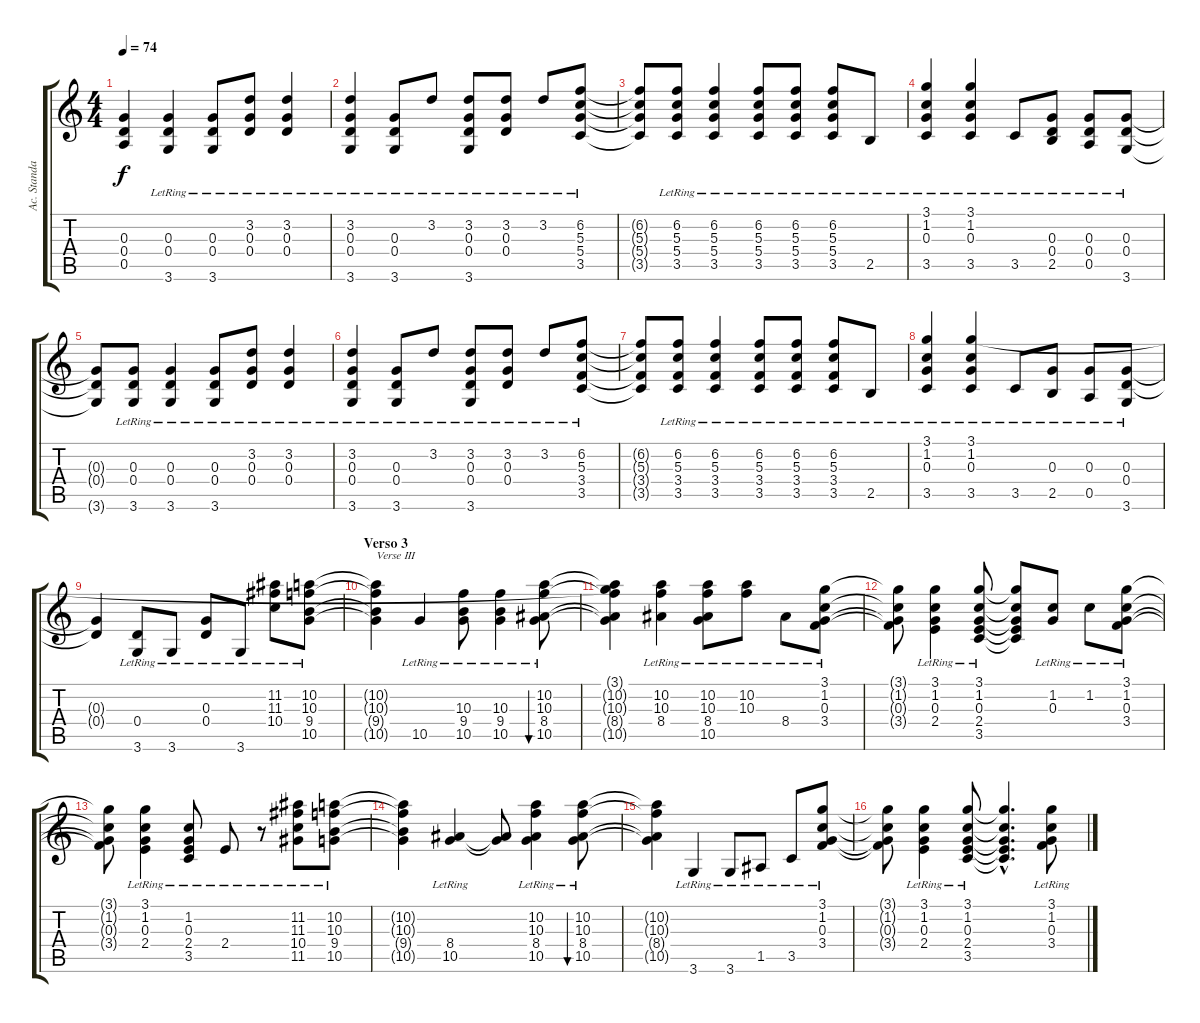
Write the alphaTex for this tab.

\track ("Ac. Standart" "Ac. Standa") {instrument acousticguitarsteel}
\staff {score tabs}
\tuning (E4 B3 G3 D3 A2 E2) {hide}
\ts (4 4)
\tempo 74
\clef g2
\ks c
(0.3{t} 0.4{t} 0.5{t}).4{dy f} (0.3{lr} 0.4{lr} 3.6{lr}).4 (0.3{lr} 0.4{lr} 3.6{lr}).8 (3.2{lr} 0.3{lr} 0.4{lr}).8 (3.2{lr} 0.3{lr} 0.4{lr}).4 |
(3.2{lr} 0.3{lr} 0.4{lr} 3.6{lr}).4 (0.3{lr} 0.4{lr} 3.6{lr}).8 3.2{lr}.8 (3.2{lr} 0.3{lr} 0.4{lr} 3.6{lr}).8 (3.2{lr} 0.3{lr} 0.4{lr}).8 3.2{lr}.8 (6.2{lr} 5.3{lr} 5.4{lr} 3.5{lr}).8 |
(6.2{t} 5.3{t} 5.4{t} 3.5{t}).8 (6.2{lr} 5.3{lr} 5.4{lr} 3.5{lr}).8 (6.2{lr} 5.3{lr} 5.4{lr} 3.5{lr}).4 (6.2{lr} 5.3{lr} 5.4{lr} 3.5{lr}).8 (6.2{lr} 5.3{lr} 5.4{lr} 3.5{lr}).8 (6.2{lr} 5.3{lr} 5.4{lr} 3.5{lr}).8 2.5{lr}.8 |
(3.1{lr} 1.2{lr} 0.3{lr} 3.5{lr}).4 (3.1{lr} 1.2{lr} 0.3{lr} 3.5{lr}).4 3.5{lr}.8 (0.3{lr} 0.4{lr} 2.5{lr}).8 (0.3{lr} 0.4{lr} 0.5{lr}).8 (0.3{lr} 0.4{lr} 3.6{lr}).8 |
(0.3{t} 0.4{t} 3.6{t}).8 (0.3{lr} 0.4{lr} 3.6{lr}).8 (0.3{lr} 0.4{lr} 3.6{lr}).4 (0.3{lr} 0.4{lr} 3.6{lr}).8 (3.2{lr} 0.3{lr} 0.4{lr}).8 (3.2{lr} 0.3{lr} 0.4{lr}).4 |
(3.2{lr} 0.3{lr} 0.4{lr} 3.6{lr}).4 (0.3{lr} 0.4{lr} 3.6{lr}).8 3.2{lr}.8 (3.2{lr} 0.3{lr} 0.4{lr} 3.6{lr}).8 (3.2{lr} 0.3{lr} 0.4{lr}).8 3.2{lr}.8 (6.2{lr} 5.3{lr} 3.4{lr} 3.5{lr}).8 |
(6.2{t} 5.3{t} 3.4{t} 3.5{t}).8 (6.2{lr} 5.3{lr} 3.4{lr} 3.5{lr}).8 (6.2{lr} 5.3{lr} 3.4{lr} 3.5{lr}).4 (6.2{lr} 5.3{lr} 3.4{lr} 3.5{lr}).8 (6.2{lr} 5.3{lr} 3.4{lr} 3.5{lr}).8 (6.2{lr} 5.3{lr} 3.4{lr} 3.5{lr}).8 2.5{lr}.8 |
(3.1{lr} 1.2{lr} 0.3{lr} 3.5{lr}).4 (3.1{lr} 1.2{lr} 0.3{lr} 3.5{lr}).4 3.5{lr}.8 (0.3{lr} 2.5{lr}).8 (0.3{lr} 0.5{lr}).8 (0.3{lr} 0.4{lr} 3.6{lr}).8 |
(0.3{t} 0.4{t}).4 (0.4{lr} 3.6{lr}).8 3.6{lr}.8 (0.3{lr} 0.4{lr}).8 3.6{lr}.8 (11.2{lr} 11.3{lr} 10.4{lr}).8 (10.2{lr} 10.3{lr} 9.4{lr} 10.5{lr}).8 |
\section ("" "Verso 3")
(10.2{t} 10.3{t} 9.4{t} 10.5{t}).4{txt "Verse III"} 10.5{lr}.4 (10.3{lr} 9.4{lr} 10.5{lr}).8 (10.3{lr} 9.4{lr} 10.5{lr}).4 (10.2{lr} 10.3{lr} 8.4{lr} 10.5{lr}).8{bu 240} |
(3.1{t} 10.2{t} 10.3{t} 8.4{t} 10.5{t}).4 (10.2{lr} 10.3{lr} 8.4{lr}).4 (10.2{lr} 10.3{lr} 8.4{lr} 10.5{lr}).8 (10.2{lr} 10.3{lr}).8 8.4{lr}.8 (3.1{lr} 1.2{lr} 0.3{lr} 3.4{lr}).8 |
(3.1{t} 1.2{t} 0.3{t} 3.4{t}).8 (3.1{lr} 1.2{lr} 0.3{lr} 2.4{lr}).4 (3.1{lr} 1.2{lr} 0.3{lr} 2.4{lr} 3.5{lr}).8 (3.1{t} 1.2{t} 0.3{t} 2.4{t} 3.5{t}).8 (1.2{lr} 0.3{lr}).8 1.2{lr}.8 (3.1{lr} 1.2{lr} 0.3{lr} 3.4{lr}).8 |
(3.1{t} 1.2{t} 0.3{t} 3.4{t}).8 (3.1{lr} 1.2{lr} 0.3{lr} 2.4{lr}).4 (1.2{lr} 0.3{lr} 2.4{lr} 3.5{lr}).8 2.4{lr}.8 r.8 (11.2{lr} 11.3{lr} 10.4{lr} 11.5{lr}).8 (10.2{lr} 10.3{lr} 9.4{lr} 10.5{lr}).8 |
(10.2{t} 10.3{t} 9.4{t} 10.5{t}).4 (8.4{lr} 10.5{lr}).4 (8.4{t} 10.5{t}).8 (10.2{lr} 10.3{lr} 8.4{lr} 10.5{lr}).4 (10.2{lr} 10.3{lr} 8.4{lr} 10.5{lr}).8{bu 240} |
(10.2{t} 10.3{t} 8.4{t} 10.5{t}).4 3.6{lr}.4 3.6{lr}.8 1.5{lr}.8 3.5{lr}.8 (3.1{lr} 1.2{lr} 0.3{lr} 3.4{lr}).8 |
(3.1{t} 1.2{t} 0.3{t} 3.4{t}).8 (3.1{lr} 1.2{lr} 0.3{lr} 2.4{lr}).4 (3.1{lr} 1.2{lr} 0.3{lr} 2.4{lr} 3.5{lr}).8 (3.1{hac t} 1.2{hac t} 0.3{hac t} 2.4{hac t} 3.5{hac t}).4{d} (3.1{lr} 1.2{lr} 0.3{lr} 3.4{lr}).8
